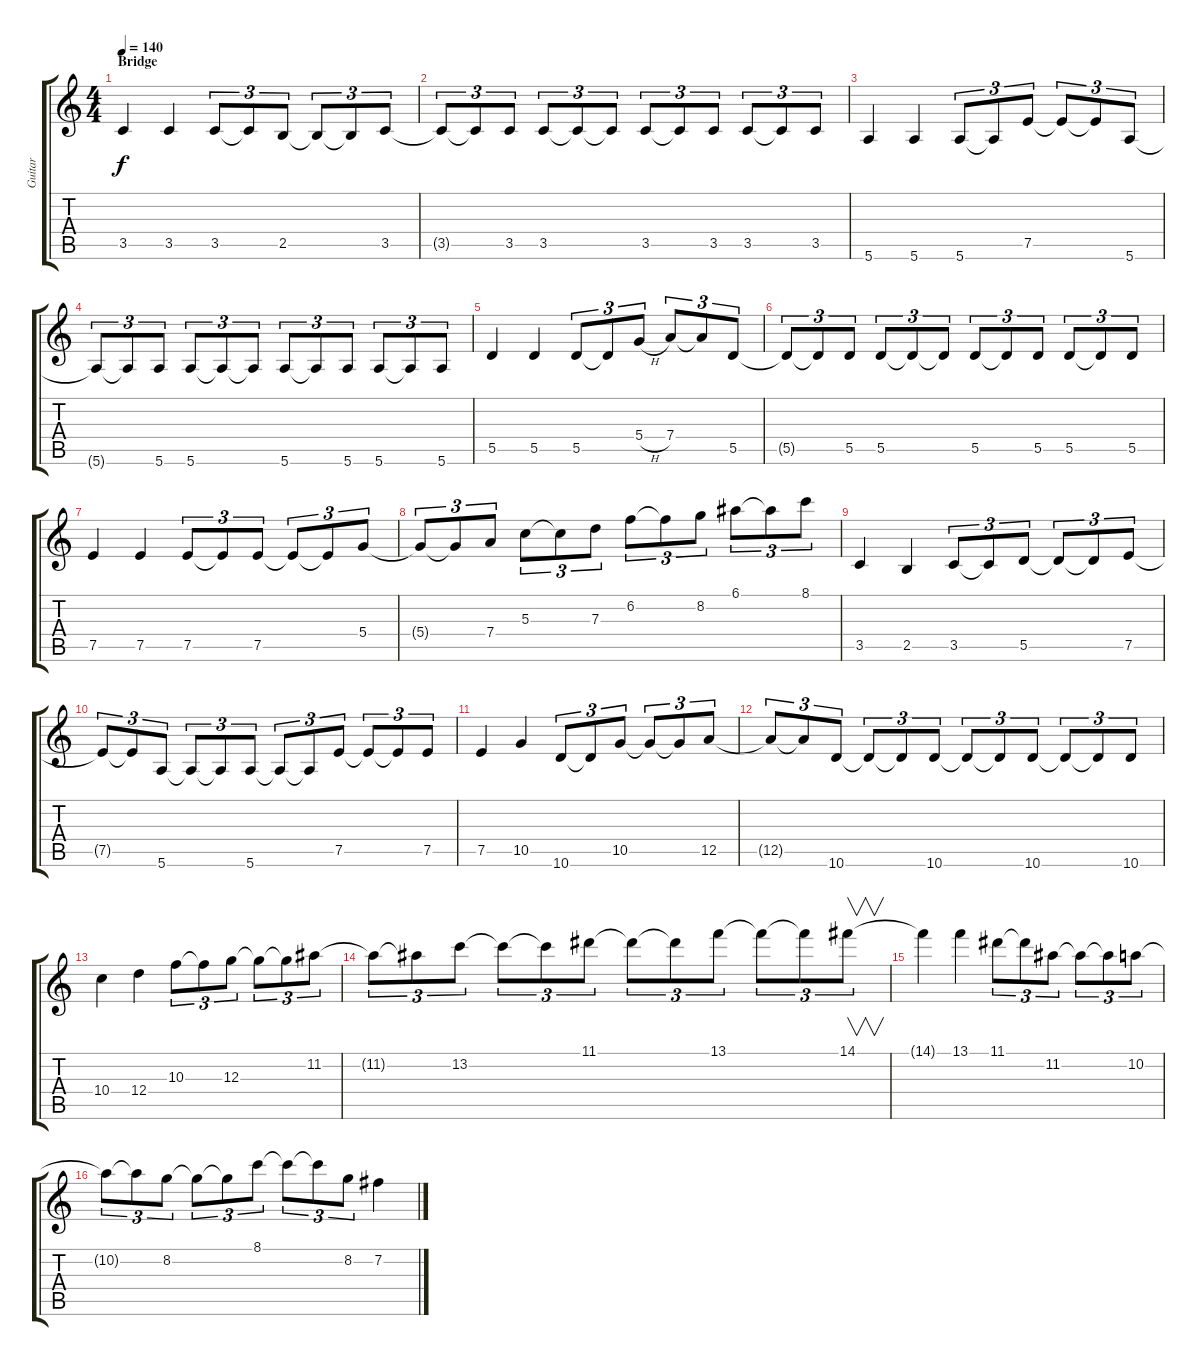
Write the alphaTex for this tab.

\track ("Guitar" "Guitar") {instrument acousticguitarsteel}
\staff {score tabs}
\tuning (E4 B3 G3 D3 A2 E2) {hide}
\ts (4 4)
\section ("" "Bridge")
\tempo 140
\clef g2
\ks c
3.5.4{dy f} 3.5.4 3.5.8{tu (3 2)} 3.5{t}.8{tu (3 2)} 2.5.8{tu (3 2)} 2.5{t}.8{tu (3 2)} 2.5{t}.8{tu (3 2)} 3.5.8{tu (3 2)} |
3.5{t}.8{tu (3 2)} 3.5{t}.8{tu (3 2)} 3.5.8{tu (3 2)} 3.5.8{tu (3 2)} 3.5{t}.8{tu (3 2)} 3.5{t}.8{tu (3 2)} 3.5.8{tu (3 2)} 3.5{t}.8{tu (3 2)} 3.5.8{tu (3 2)} 3.5.8{tu (3 2)} 3.5{t}.8{tu (3 2)} 3.5.8{tu (3 2)} |
5.6.4 5.6.4 5.6.8{tu (3 2)} 5.6{t}.8{tu (3 2)} 7.5.8{tu (3 2)} 7.5{t}.8{tu (3 2)} 7.5{t}.8{tu (3 2)} 5.6.8{tu (3 2)} |
5.6{t}.8{tu (3 2)} 5.6{t}.8{tu (3 2)} 5.6.8{tu (3 2)} 5.6.8{tu (3 2)} 5.6{t}.8{tu (3 2)} 5.6{t}.8{tu (3 2)} 5.6.8{tu (3 2)} 5.6{t}.8{tu (3 2)} 5.6.8{tu (3 2)} 5.6.8{tu (3 2)} 5.6{t}.8{tu (3 2)} 5.6.8{tu (3 2)} |
5.5.4 5.5.4 5.5.8{tu (3 2)} 5.5{t}.8{tu (3 2)} 5.4{h}.8{tu (3 2)} 7.4.8{tu (3 2)} 7.4{t}.8{tu (3 2)} 5.5.8{tu (3 2)} |
5.5{t}.8{tu (3 2)} 5.5{t}.8{tu (3 2)} 5.5.8{tu (3 2)} 5.5.8{tu (3 2)} 5.5{t}.8{tu (3 2)} 5.5{t}.8{tu (3 2)} 5.5.8{tu (3 2)} 5.5{t}.8{tu (3 2)} 5.5.8{tu (3 2)} 5.5.8{tu (3 2)} 5.5{t}.8{tu (3 2)} 5.5.8{tu (3 2)} |
7.5.4 7.5.4 7.5.8{tu (3 2)} 7.5{t}.8{tu (3 2)} 7.5.8{tu (3 2)} 7.5{t}.8{tu (3 2)} 7.5{t}.8{tu (3 2)} 5.4.8{tu (3 2)} |
5.4{t}.8{tu (3 2)} 5.4{t}.8{tu (3 2)} 7.4.8{tu (3 2)} 5.3.8{tu (3 2)} 5.3{t}.8{tu (3 2)} 7.3.8{tu (3 2)} 6.2.8{tu (3 2)} 6.2{t}.8{tu (3 2)} 8.2.8{tu (3 2)} 6.1.8{tu (3 2)} 6.1{t}.8{tu (3 2)} 8.1.8{tu (3 2)} |
3.5.4 2.5.4 3.5.8{tu (3 2)} 3.5{t}.8{tu (3 2)} 5.5.8{tu (3 2)} 5.5{t}.8{tu (3 2)} 5.5{t}.8{tu (3 2)} 7.5.8{tu (3 2)} |
7.5{t}.8{tu (3 2)} 7.5{t}.8{tu (3 2)} 5.6.8{tu (3 2)} 5.6{t}.8{tu (3 2)} 5.6{t}.8{tu (3 2)} 5.6.8{tu (3 2)} 5.6{t}.8{tu (3 2)} 5.6{t}.8{tu (3 2)} 7.5.8{tu (3 2)} 7.5{t}.8{tu (3 2)} 7.5{t}.8{tu (3 2)} 7.5.8{tu (3 2)} |
7.5.4 10.5.4 10.6.8{tu (3 2)} 10.6{t}.8{tu (3 2)} 10.5.8{tu (3 2)} 10.5{t}.8{tu (3 2)} 10.5{t}.8{tu (3 2)} 12.5.8{tu (3 2)} |
12.5{t}.8{tu (3 2)} 12.5{t}.8{tu (3 2)} 10.6.8{tu (3 2)} 10.6{t}.8{tu (3 2)} 10.6{t}.8{tu (3 2)} 10.6.8{tu (3 2)} 10.6{t}.8{tu (3 2)} 10.6{t}.8{tu (3 2)} 10.6.8{tu (3 2)} 10.6{t}.8{tu (3 2)} 10.6{t}.8{tu (3 2)} 10.6.8{tu (3 2)} |
10.4.4 12.4.4 10.3.8{tu (3 2)} 10.3{t}.8{tu (3 2)} 12.3.8{tu (3 2)} 12.3{t}.8{tu (3 2)} 12.3{t}.8{tu (3 2)} 11.2.8{tu (3 2)} |
11.2{t}.8{tu (3 2)} 11.2{t}.8{tu (3 2)} 13.2.8{tu (3 2)} 13.2{t}.8{tu (3 2)} 13.2{t}.8{tu (3 2)} 11.1.8{tu (3 2)} 11.1{t}.8{tu (3 2)} 11.1{t}.8{tu (3 2)} 13.1.8{tu (3 2)} 13.1{t}.8{tu (3 2)} 13.1{t}.8{tu (3 2)} 14.1.8{v tu (3 2)} |
14.1{t}.4 13.1.4 11.1.8{tu (3 2)} 11.1{t}.8{tu (3 2)} 11.2.8{tu (3 2)} 11.2{t}.8{tu (3 2)} 11.2{t}.8{tu (3 2)} 10.2.8{tu (3 2)} |
10.2{t}.8{tu (3 2)} 10.2{t}.8{tu (3 2)} 8.2.8{tu (3 2)} 8.2{t}.8{tu (3 2)} 8.2{t}.8{tu (3 2)} 8.1.8{tu (3 2)} 8.1{t}.8{tu (3 2)} 8.1{t}.8{tu (3 2)} 8.2.8{tu (3 2)} 7.2.4
